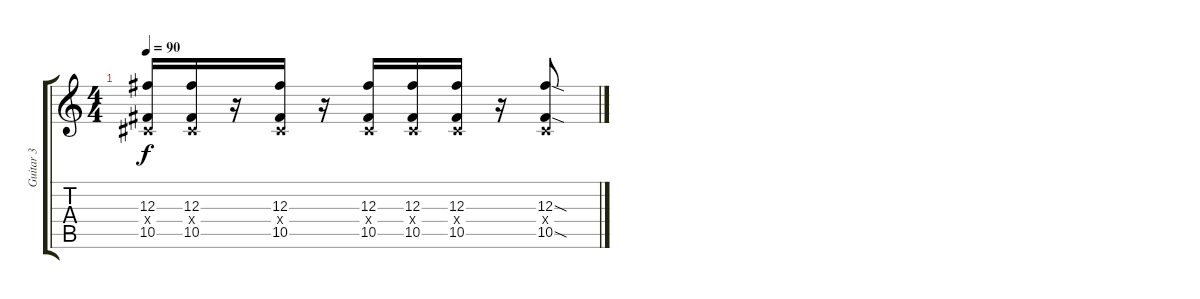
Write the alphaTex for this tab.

\track ("Guitar 3" "Guitar 3") {instrument electricguitarclean}
\staff {score tabs}
\tuning (Eb4 Bb3 Gb3 Db3 Ab2 Db2) {hide}
\ts (4 4)
\tempo 90
\clef g2
\ks c
(12.3 0.4{x} 10.5).16{dy f} (12.3 0.4{x} 10.5).16 r.16 (12.3 0.4{x} 10.5).16 r.16 (12.3 0.4{x} 10.5).16 (12.3 0.4{x} 10.5).16 (12.3 0.4{x} 10.5).16 r.16 (12.3{sod} 0.4{x} 10.5{sod}).8
